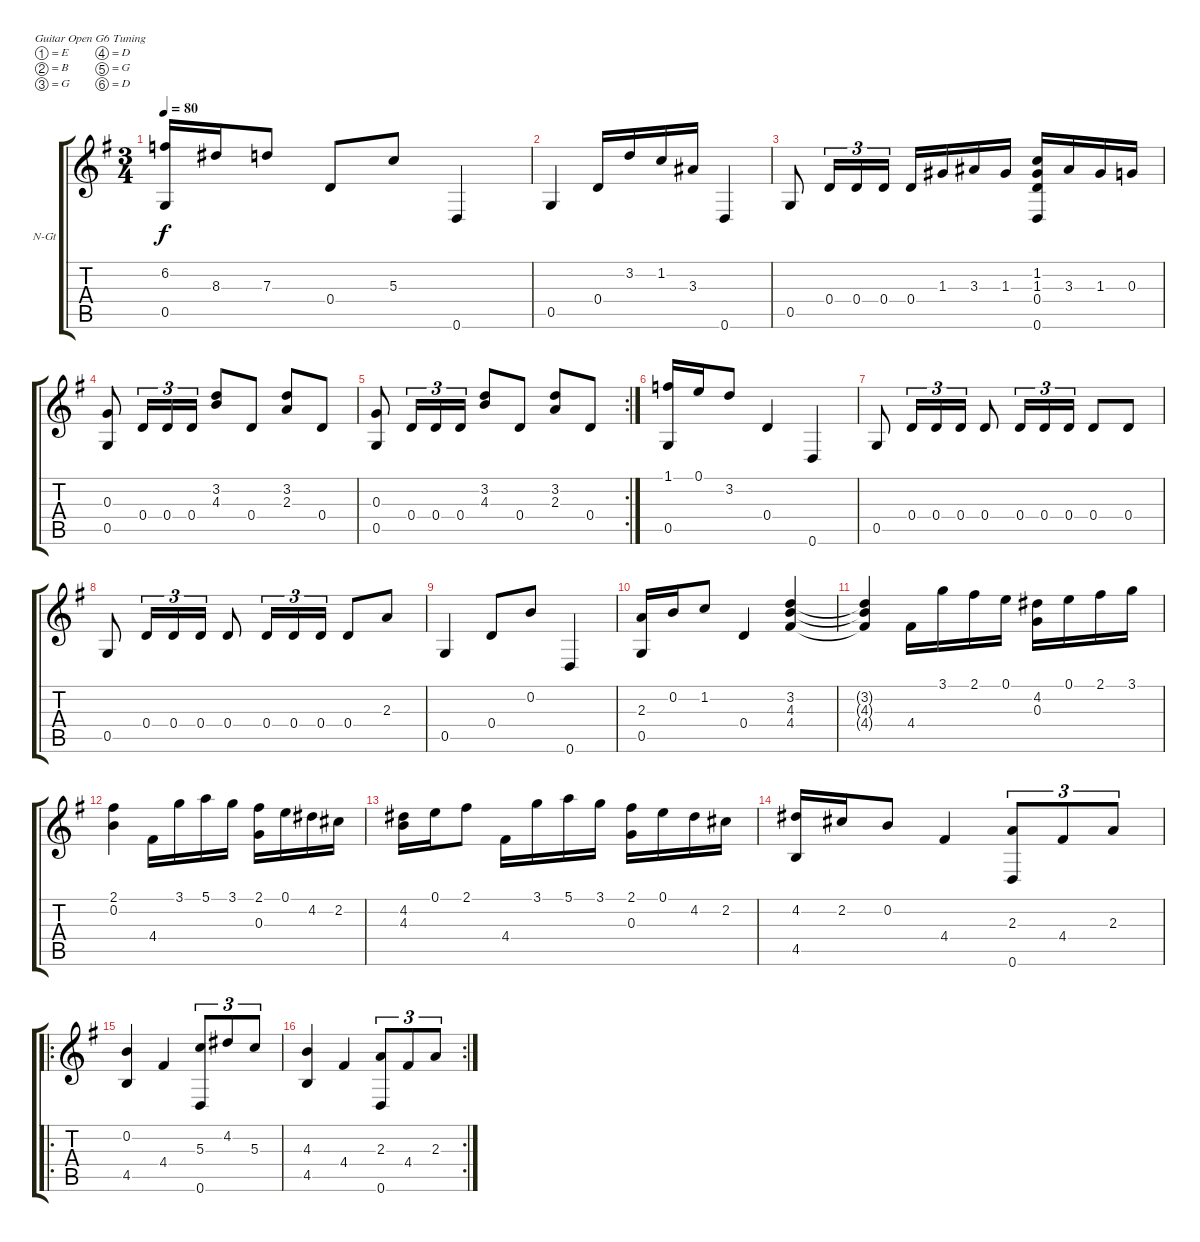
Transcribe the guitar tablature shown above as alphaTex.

\bracketExtendMode groupsimilarinstruments
\firstSystemTrackNameOrientation horizontal
\otherSystemsTrackNameOrientation horizontal
\track ("" "N-Gt") {instrument acousticguitarnylon}
\staff {score tabs}
\tuning (E4 B3 G3 D3 G2 D2)
\ts (3 4)
\tempo 80
\clef g2
\ks g
(6.2 0.5).16{dy f} 8.3.16 7.3.8 0.4.8 5.3.8 0.6.4 |
0.5.4 0.4.16 3.2.16 1.2.16 3.3.16 0.6.4 |
0.5.8 0.4.16{tu (3 2)} 0.4.16{tu (3 2)} 0.4.16{tu (3 2)} 0.4.16 1.3.16 3.3.16 1.3.16 (1.2 1.3 0.4 0.6).16 3.3.16 1.3.16 0.3.16 |
(0.3 0.5).8 0.4.16{tu (3 2)} 0.4.16{tu (3 2)} 0.4.16{tu (3 2)} (3.2 4.3).8 0.4.8 (3.2 2.3).8 0.4.8 |
\rc 2
(0.3 0.5).8 0.4.16{tu (3 2)} 0.4.16{tu (3 2)} 0.4.16{tu (3 2)} (3.2 4.3).8 0.4.8 (3.2 2.3).8 0.4.8 |
(1.1 0.5).16 0.1.16 3.2.8 0.4.4 0.6.4 |
0.5.8 0.4.16{tu (3 2)} 0.4.16{tu (3 2)} 0.4.16{tu (3 2)} 0.4.8 0.4.16{tu (3 2)} 0.4.16{tu (3 2)} 0.4.16{tu (3 2)} 0.4.8 0.4.8 |
0.5.8 0.4.16{tu (3 2)} 0.4.16{tu (3 2)} 0.4.16{tu (3 2)} 0.4.8 0.4.16{tu (3 2)} 0.4.16{tu (3 2)} 0.4.16{tu (3 2)} 0.4.8 2.3.8 |
0.5.4 0.4.8 0.2.8 0.6.4 |
(2.3 0.5).16 0.2.16 1.2.8 0.4.4 (3.2 4.3 4.4).4 |
(3.2{t} 4.3{t} 4.4{t}).4 4.4.16 3.1.16 2.1.16 0.1.16 (4.2 0.3).16 0.1.16 2.1.16 3.1.16 |
(2.1 0.2).4 4.4.16 3.1.16 5.1.16 3.1.16 (2.1 0.3).16 0.1.16 4.2.16 2.2.16 |
(4.2 4.3).16 0.1.16 2.1.8 4.4.16 3.1.16 5.1.16 3.1.16 (2.1 0.3).16 0.1.16 4.2.16 2.2.16 |
(4.2 4.5).16 2.2.16 0.2.8 4.4.4 (2.3 0.6).8{tu (3 2)} 4.4.8{tu (3 2)} 2.3.8{tu (3 2)} |
\ro
(0.2 4.5).4 4.4.4 (5.3 0.6).8{tu (3 2)} 4.2.8{tu (3 2)} 5.3.8{tu (3 2)} |
\rc 2
(4.3 4.5).4 4.4.4 (2.3 0.6).8{tu (3 2)} 4.4.8{tu (3 2)} 2.3.8{tu (3 2)}
